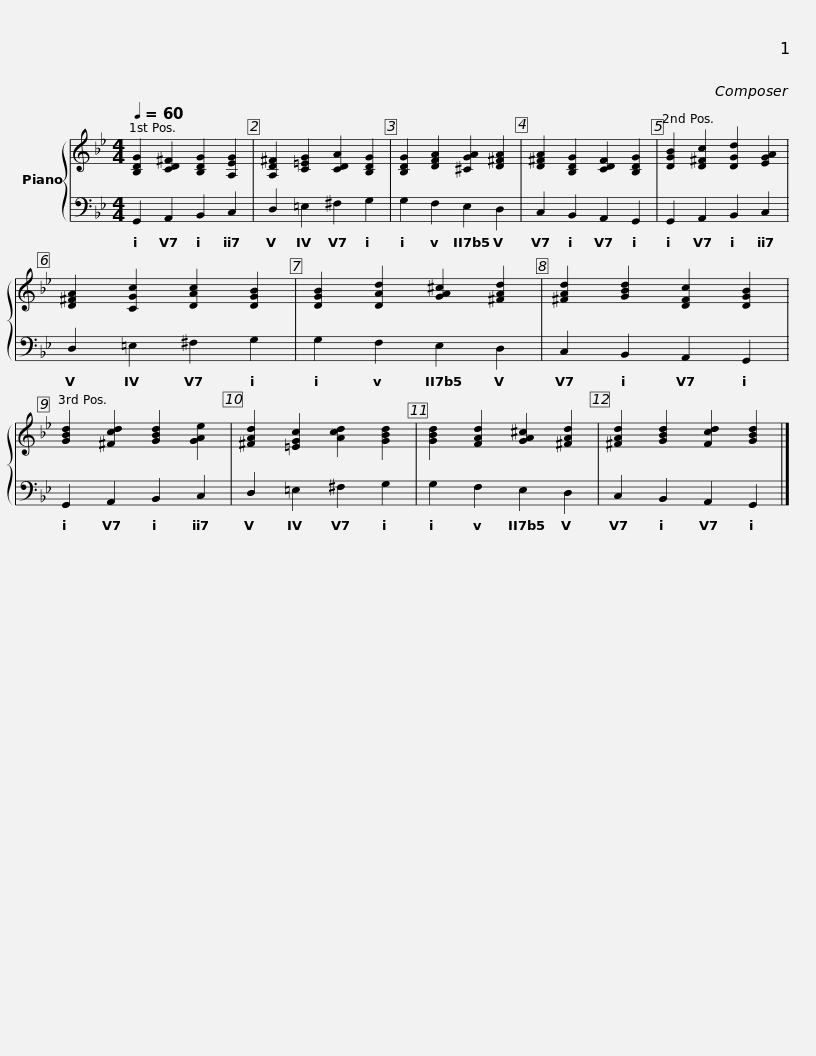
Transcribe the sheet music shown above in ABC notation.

X:1
%%score { 1 | 2 }
L:1/8
Q:1/4=60
M:4/4
I:linebreak $
K:Bb
V:1 treble
V:2 bass
V:1
 [B,DG]2 [CD^F]2 [B,DG]2 [A,EG]2 | [A,D^F]2 [C=EG]2 [CDA]2 [B,DG]2 | [B,DG]2 [DFA]2 [^CGA]2 [D^FA]2 | [D^FA]2 [B,DG]2 [CDF]2 [B,DG]2 |$ [DGB]2 [D^Fc]2 [DGd]2 [EGA]2 | %5
 [D^FA]2 [CGc]2 [DAc]2 [DGB]2 | [DGB]2 [DAd]2 [GA^c]2 [^FAd]2 | [^FAd]2 [GBd]2 [DFc]2 [DGB]2 |$ [GBd]2 [^Fcd]2 [GBd]2 [GAe]2 | [^FAd]2 [=EGc]2 [Acd]2 [GBd]2 | %10
 [GBd]2 [FAd]2 [GA^c]2 [^FAd]2 | [^FAd]2 [GBd]2 [Fcd]2 [GBd]2 |] %12
V:2
 G,,2 A,,2 B,,2 C,2 | D,2 =E,2 ^F,2 G,2 | G,2 F,2 E,2 D,2 | C,2 B,,2 A,,2 G,,2 |$ G,,2 A,,2 B,,2 C,2 | %5
 D,2 =E,2 ^F,2 G,2 | G,2 F,2 E,2 D,2 | C,2 B,,2 A,,2 G,,2 |$ G,,2 A,,2 B,,2 C,2 | D,2 =E,2 ^F,2 G,2 | %10
 G,2 F,2 E,2 D,2 | C,2 B,,2 A,,2 G,,2 |] %12
